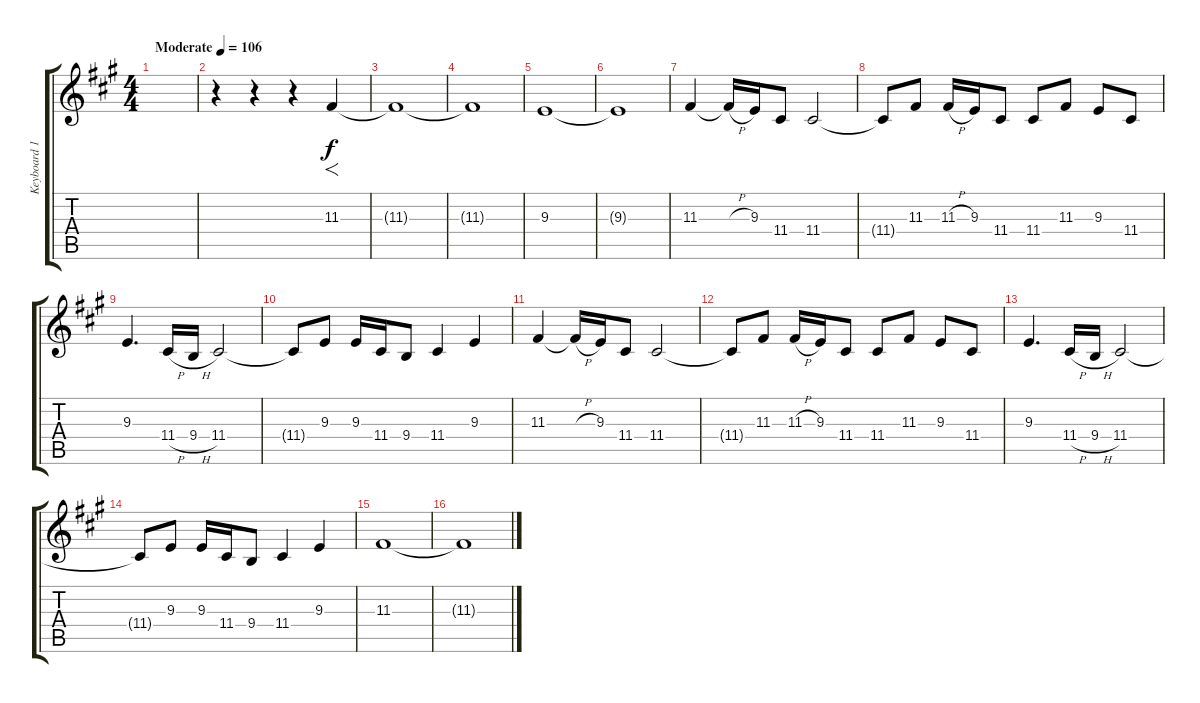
\track ("Keyboard 1" "Keyboard 1") {instrument accordion}
\staff {score tabs}
\tuning (E4 B3 G3 D3 A2 E2) {hide}
\ts (4 4)
\tempo (106 "Moderate")
\clef g2
\ks f#minor
|
r.4 r.4 r.4 11.3.4{f} |
11.3{t}.1 |
11.3{t}.1 |
9.3.1 |
9.3{t}.1 |
11.3.4 11.3{h t}.16 9.3.16 11.4.8 11.4.2 |
11.4{t}.8 11.3.8 11.3{h}.16 9.3.16 11.4.8 11.4.8 11.3.8 9.3.8 11.4.8 |
9.3.4{d} 11.4{h}.16 9.4{h}.16 11.4.2 |
11.4{t}.8 9.3.8 9.3.16 11.4.16 9.4.8 11.4.4 9.3.4 |
11.3.4 11.3{h t}.16 9.3.16 11.4.8 11.4.2 |
11.4{t}.8 11.3.8 11.3{h}.16 9.3.16 11.4.8 11.4.8 11.3.8 9.3.8 11.4.8 |
9.3.4{d} 11.4{h}.16 9.4{h}.16 11.4.2 |
11.4{t}.8 9.3.8 9.3.16 11.4.16 9.4.8 11.4.4 9.3.4 |
11.3.1 |
11.3{t}.1
